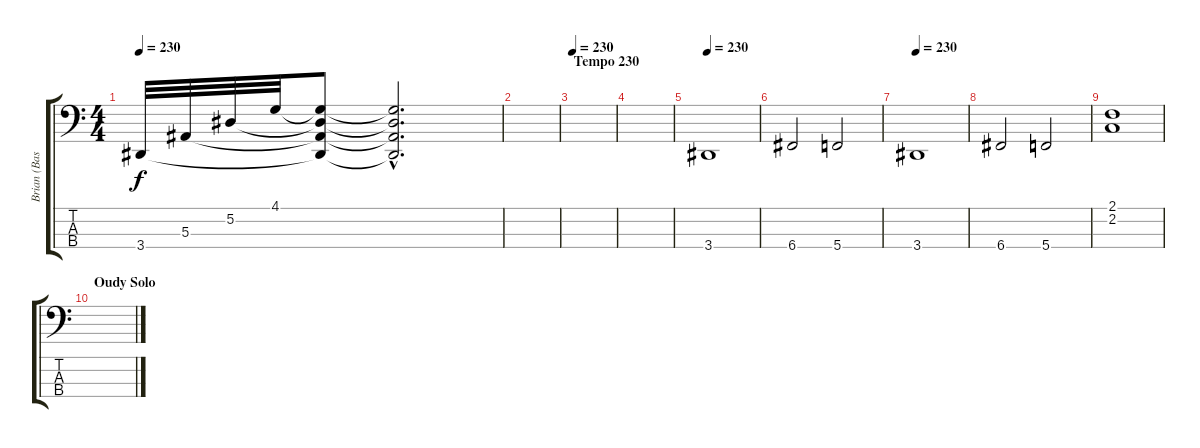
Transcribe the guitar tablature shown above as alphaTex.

\track ("Brian (Bass)" "Brian (Bas") {instrument electricbasspick}
\staff {score tabs}
\tuning (Eb2 Bb1 F1 C1) {hide}
\ts (4 4)
\tempo 230
\clef f4
\ks c
3.4.32{dy f} 5.3.32 5.2.32 4.1.32 (4.1{t} 5.2{t} 5.3{t} 3.4{t}).8 (4.1{hac t} 5.2{hac t} 5.3{hac t} 3.4{hac t}).2{d} |
|
\section ("" "Tempo 230")
\tempo 230
|
|
\tempo 230
3.4.1 |
6.4.2 5.4.2 |
\tempo 230
3.4.1 |
6.4.2 5.4.2 |
(2.1 2.2).1 |
\section ("" "Oudy Solo")
